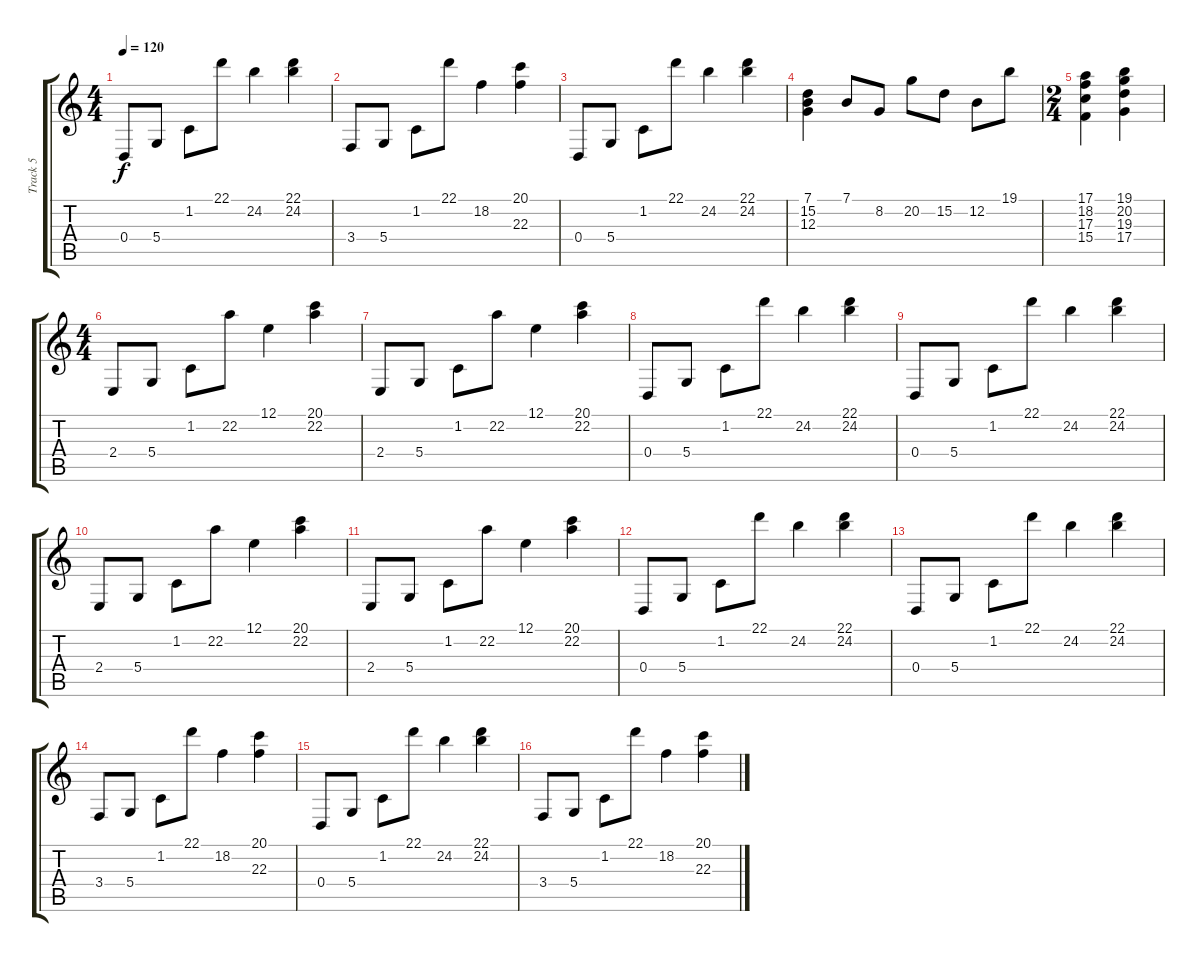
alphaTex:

\track ("Track 5" "Track 5") {instrument brightacousticpiano}
\staff {score tabs}
\tuning (E4 B3 G3 D3 A2 E2) {hide}
\ts (4 4)
\tempo 120
\clef g2
\ks c
0.4.8{dy f} 5.4.8 1.2.8 22.1.8 24.2.4 (22.1 24.2).4 |
3.4.8 5.4.8 1.2.8 22.1.8 18.2.4 (20.1 22.3).4 |
0.4.8 5.4.8 1.2.8 22.1.8 24.2.4 (22.1 24.2).4 |
(7.1 15.2 12.3).4 7.1.8 8.2.8 20.2.8 15.2.8 12.2.8 19.1.8 |
\ts (2 4)
(17.1 18.2 17.3 15.4).4 (19.1 20.2 19.3 17.4).4 |
\ts (4 4)
2.4.8 5.4.8 1.2.8 22.2.8 12.1.4 (20.1 22.2).4 |
2.4.8 5.4.8 1.2.8 22.2.8 12.1.4 (20.1 22.2).4 |
0.4.8 5.4.8 1.2.8 22.1.8 24.2.4 (22.1 24.2).4 |
0.4.8 5.4.8 1.2.8 22.1.8 24.2.4 (22.1 24.2).4 |
2.4.8 5.4.8 1.2.8 22.2.8 12.1.4 (20.1 22.2).4 |
2.4.8 5.4.8 1.2.8 22.2.8 12.1.4 (20.1 22.2).4 |
0.4.8 5.4.8 1.2.8 22.1.8 24.2.4 (22.1 24.2).4 |
0.4.8 5.4.8 1.2.8 22.1.8 24.2.4 (22.1 24.2).4 |
3.4.8 5.4.8 1.2.8 22.1.8 18.2.4 (20.1 22.3).4 |
0.4.8 5.4.8 1.2.8 22.1.8 24.2.4 (22.1 24.2).4 |
3.4.8 5.4.8 1.2.8 22.1.8 18.2.4 (20.1 22.3).4
